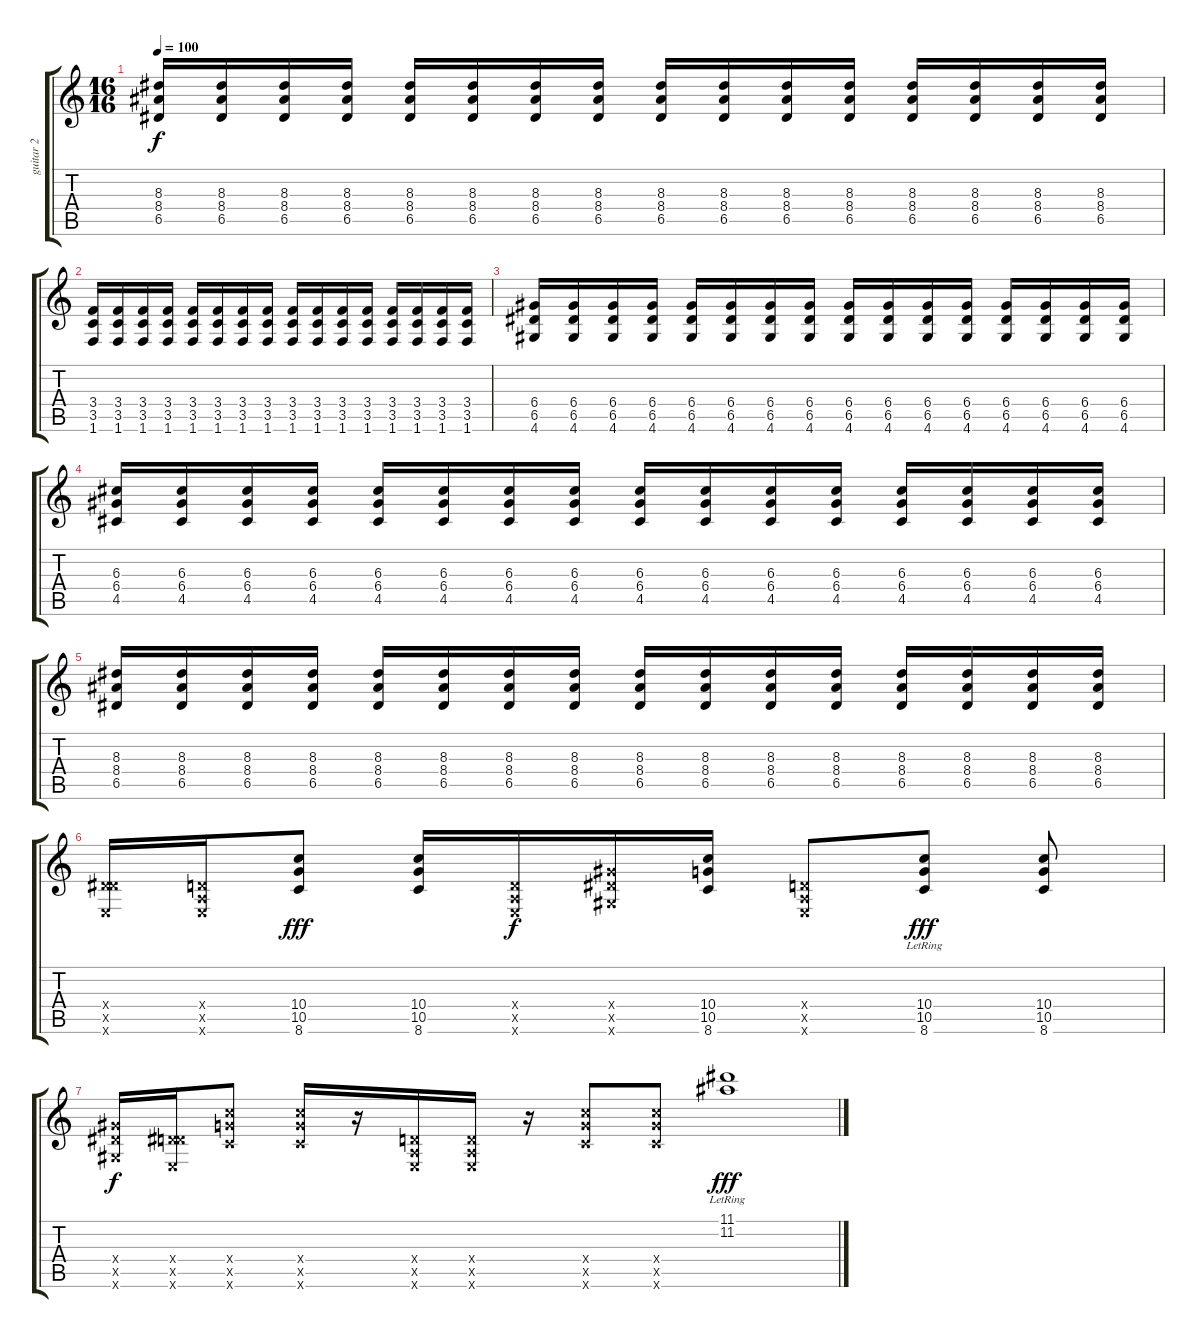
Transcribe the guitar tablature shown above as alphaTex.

\track ("guitar 2" "guitar 2") {instrument overdrivenguitar}
\staff {score tabs}
\tuning (E4 B3 G3 D3 A2 E2) {hide}
\ts (16 16)
\tempo 100
\clef g2
\ks aminor
(8.3 8.4 6.5).16{dy f} (8.3 8.4 6.5).16 (8.3 8.4 6.5).16 (8.3 8.4 6.5).16 (8.3 8.4 6.5).16 (8.3 8.4 6.5).16 (8.3 8.4 6.5).16 (8.3 8.4 6.5).16 (8.3 8.4 6.5).16 (8.3 8.4 6.5).16 (8.3 8.4 6.5).16 (8.3 8.4 6.5).16 (8.3 8.4 6.5).16 (8.3 8.4 6.5).16 (8.3 8.4 6.5).16 (8.3 8.4 6.5).16 |
(3.4 3.5 1.6).16 (3.4 3.5 1.6).16 (3.4 3.5 1.6).16 (3.4 3.5 1.6).16 (3.4 3.5 1.6).16 (3.4 3.5 1.6).16 (3.4 3.5 1.6).16 (3.4 3.5 1.6).16 (3.4 3.5 1.6).16 (3.4 3.5 1.6).16 (3.4 3.5 1.6).16 (3.4 3.5 1.6).16 (3.4 3.5 1.6).16 (3.4 3.5 1.6).16 (3.4 3.5 1.6).16 (3.4 3.5 1.6).16 |
(6.4 6.5 4.6).16 (6.4 6.5 4.6).16 (6.4 6.5 4.6).16 (6.4 6.5 4.6).16 (6.4 6.5 4.6).16 (6.4 6.5 4.6).16 (6.4 6.5 4.6).16 (6.4 6.5 4.6).16 (6.4 6.5 4.6).16 (6.4 6.5 4.6).16 (6.4 6.5 4.6).16 (6.4 6.5 4.6).16 (6.4 6.5 4.6).16 (6.4 6.5 4.6).16 (6.4 6.5 4.6).16 (6.4 6.5 4.6).16 |
(6.3 6.4 4.5).16 (6.3 6.4 4.5).16 (6.3 6.4 4.5).16 (6.3 6.4 4.5).16 (6.3 6.4 4.5).16 (6.3 6.4 4.5).16 (6.3 6.4 4.5).16 (6.3 6.4 4.5).16 (6.3 6.4 4.5).16 (6.3 6.4 4.5).16 (6.3 6.4 4.5).16 (6.3 6.4 4.5).16 (6.3 6.4 4.5).16 (6.3 6.4 4.5).16 (6.3 6.4 4.5).16 (6.3 6.4 4.5).16 |
(8.3 8.4 6.5).16 (8.3 8.4 6.5).16 (8.3 8.4 6.5).16 (8.3 8.4 6.5).16 (8.3 8.4 6.5).16 (8.3 8.4 6.5).16 (8.3 8.4 6.5).16 (8.3 8.4 6.5).16 (8.3 8.4 6.5).16 (8.3 8.4 6.5).16 (8.3 8.4 6.5).16 (8.3 8.4 6.5).16 (8.3 8.4 6.5).16 (8.3 8.4 6.5).16 (8.3 8.4 6.5).16 (8.3 8.4 6.5).16 |
(0.4{x} 6.5{x} 0.6{x}).16 (0.4{x} 0.5{x} 0.6{x}).16 (10.4 10.5 8.6).8{dy fff} (10.4 10.5 8.6).16 (0.4{x} 0.5{x} 0.6{x}).16{dy f} (6.4{x} 6.5{x} 4.6{x}).16 (10.4 10.5 8.6).16 (0.4{x} 0.5{x} 0.6{x}).8 (10.4{lr} 10.5{lr} 8.6{lr}).8{dy fff} (10.4 10.5 8.6).8 |
(6.4{x} 6.5{x} 4.6{x}).16{dy f} (0.4{x} 6.5{x} 0.6{x}).16 (10.4{x} 10.5{x} 8.6{x}).8 (10.4{x} 10.5{x} 8.6{x}).16 r.16 (0.4{x} 0.5{x} 0.6{x}).16 (0.4{x} 0.5{x} 0.6{x}).16 r.16 (10.4{x} 10.5{x} 8.6{x}).8 (10.4{x} 10.5{x} 8.6{x}).8 (11.1{lr} 11.2{lr}).1{dy fff}
